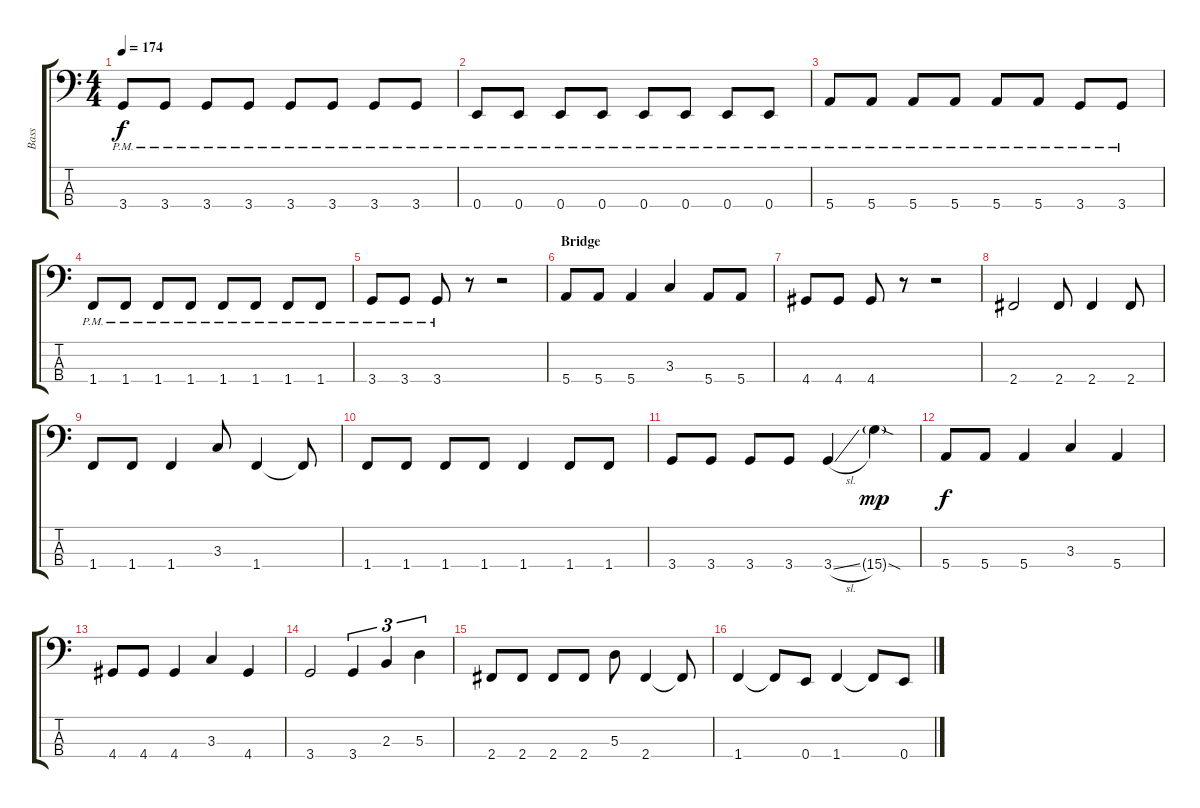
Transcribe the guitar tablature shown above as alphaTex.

\track ("Bass" "Bass") {instrument electricbasspick}
\staff {score tabs}
\tuning (G2 D2 A1 E1) {hide}
\ts (4 4)
\tempo 174
\clef f4
\ks c
3.4{pm}.8{dy f} 3.4{pm}.8 3.4{pm}.8 3.4{pm}.8 3.4{pm}.8 3.4{pm}.8 3.4{pm}.8 3.4{pm}.8 |
0.4{pm}.8 0.4{pm}.8 0.4{pm}.8 0.4{pm}.8 0.4{pm}.8 0.4{pm}.8 0.4{pm}.8 0.4{pm}.8 |
5.4{pm}.8 5.4{pm}.8 5.4{pm}.8 5.4{pm}.8 5.4{pm}.8 5.4{pm}.8 3.4{pm}.8 3.4{pm}.8 |
1.4{pm}.8 1.4{pm}.8 1.4{pm}.8 1.4{pm}.8 1.4{pm}.8 1.4{pm}.8 1.4{pm}.8 1.4{pm}.8 |
3.4{pm}.8 3.4{pm}.8 3.4{pm}.8 r.8 r.2 |
\section ("" "Bridge")
5.4.8 5.4.8 5.4.4 3.3.4 5.4.8 5.4.8 |
4.4.8 4.4.8 4.4.8 r.8 r.2 |
2.4.2 2.4.8 2.4.4 2.4.8 |
1.4.8 1.4.8 1.4.4 3.3.8 1.4.4 1.4{t}.8 |
1.4.8 1.4.8 1.4.8 1.4.8 1.4.4 1.4.8 1.4.8 |
3.4.8 3.4.8 3.4.8 3.4.8 3.4{sl}.4 15.4{sod g}.4{dy mp} |
5.4.8{dy f} 5.4.8 5.4.4 3.3.4 5.4.4 |
4.4.8 4.4.8 4.4.4 3.3.4 4.4.4 |
3.4.2 3.4.4{tu (3 2)} 2.3.4{tu (3 2)} 5.3.4{tu (3 2)} |
2.4.8 2.4.8 2.4.8 2.4.8 5.3.8 2.4.4 2.4{t}.8 |
1.4.4 1.4{t}.8 0.4.8 1.4.4 1.4{t}.8 0.4.8
